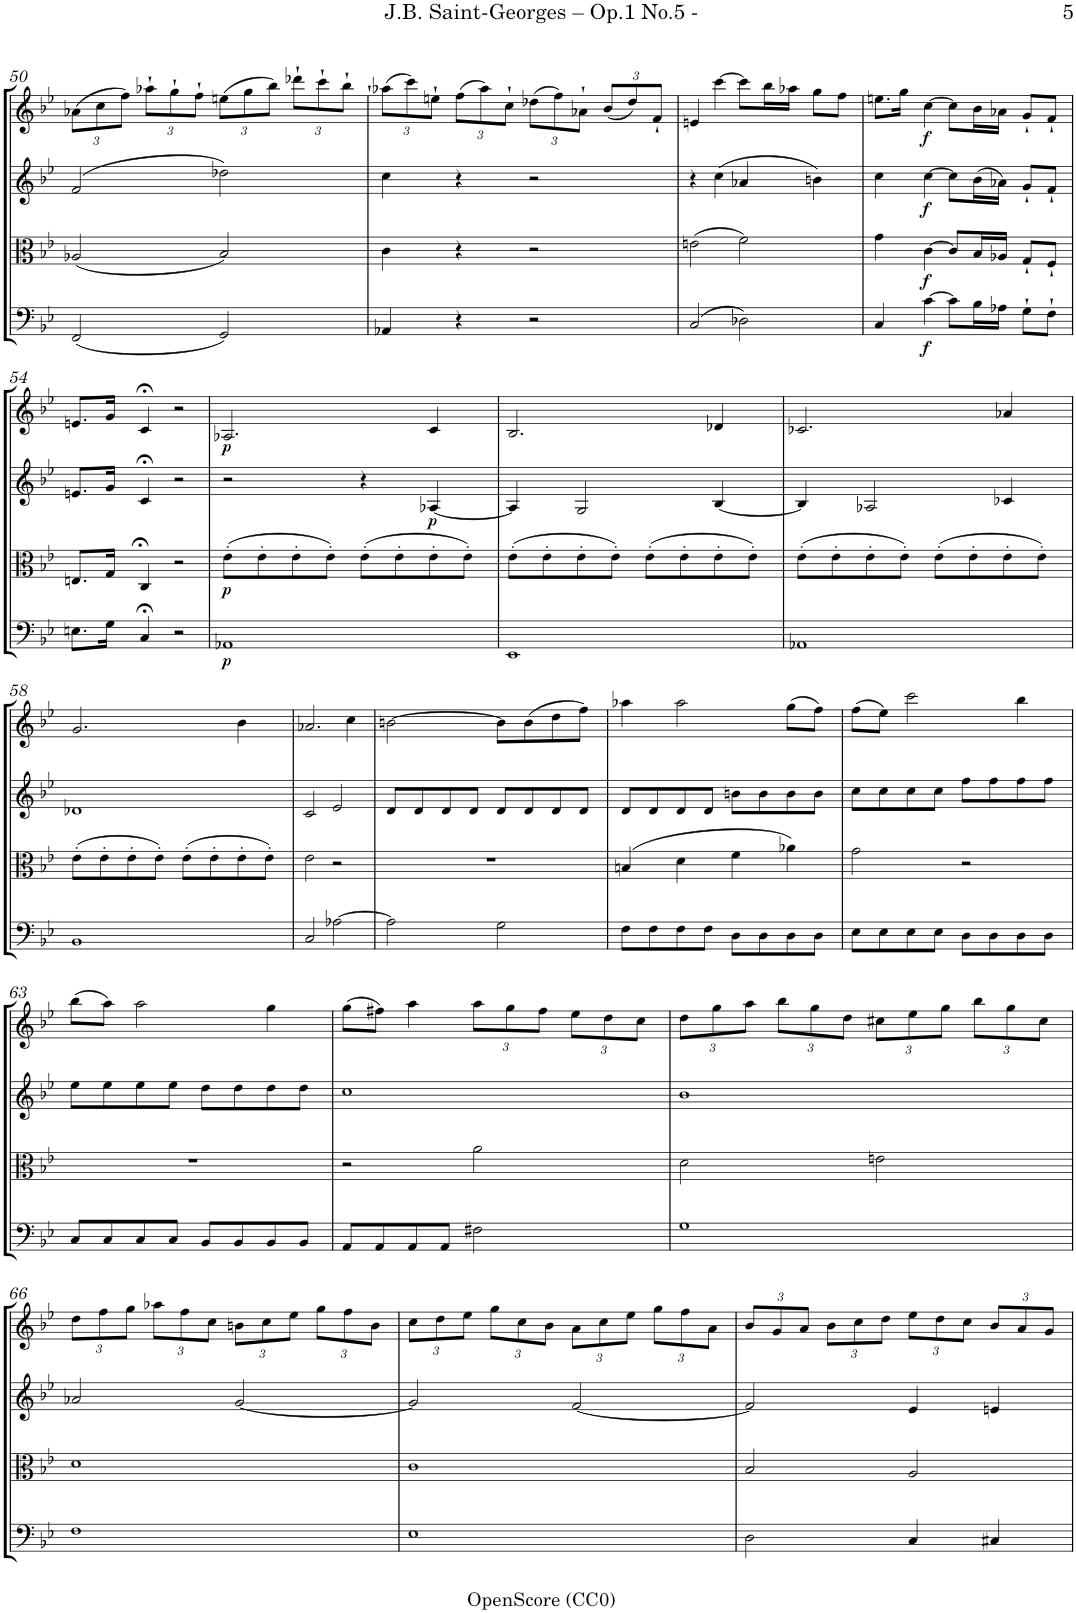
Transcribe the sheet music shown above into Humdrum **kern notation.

**kern	**dynam	**kern	**dynam	**kern	**dynam	**kern	**dynam
*part4	*part4	*part3	*part3	*part2	*part2	*part1	*part1
*staff4	*staff4	*staff3	*staff3	*staff2	*staff2	*staff1	*staff1
*I"Violoncello	*	*I"Viola	*	*I"Violin 2	*	*I"Violin 1	*
*I'Vc	*	*I'Vla	*	*I'Vln	*	*I'Vln	*
!!LO:PB:g=z
*clefF4	*	*clefC3	*	*clefG2	*	*clefG2	*
*k[b-e-]	*	*k[b-e-]	*	*k[b-e-]	*	*k[b-e-]	*
*M4/4	*	*M4/4	*	*M4/4	*	*M4/4	*
*met(c)	*	*met(c)	*	*met(c)	*	*met(c)	*
*	*	*	*	*	*	*Xbrackettup	*
=50	=50	=50	=50	=50	=50	=50	=50
(2FF/	.	(2A-X/	.	(2f/	.	(12a-X\L	.
.	.	.	.	.	.	12cc\	.
.	.	.	.	.	.	12ff\J)	.
.	.	.	.	.	.	12aa-X`\L	.
.	.	.	.	.	.	12gg`\	.
.	.	.	.	.	.	12ff`\J	.
2GG/)	.	2B-/)	.	2dd-X\)	.	(12een\L	.
.	.	.	.	.	.	12gg\	.
.	.	.	.	.	.	12bb-\J)	.
.	.	.	.	.	.	12ddd-X`\L	.
.	.	.	.	.	.	12ccc`\	.
.	.	.	.	.	.	12bb-`\J	.
=51	=51	=51	=51	=51	=51	=51	=51
4AA-X/	.	4c\	.	4cc\	.	(12aa-X\L	.
.	.	.	.	.	.	12ccc\)	.
.	.	.	.	.	.	12een`\J	.
4r	.	4r	.	4r	.	(12ff\L	.
.	.	.	.	.	.	12aa-\)	.
.	.	.	.	.	.	12cc`\J	.
2r	.	2r	.	2r	.	(12dd-X\L	.
.	.	.	.	.	.	12ff\)	.
.	.	.	.	.	.	12a-X`\J	.
.	.	.	.	.	.	(12b-/L	.
.	.	.	.	.	.	12dd-/)	.
.	.	.	.	.	.	12f`/J	.
=52	=52	=52	=52	=52	=52	=52	=52
(2C/	.	(2en\	.	4r	.	4en/	.
.	.	.	.	(>4cc\	.	[>4ccc\	.
2D-X\)	.	2f\)	.	4a-X/	.	8ccc\L]	.
.	.	.	.	.	.	16bb-\L	.
.	.	.	.	.	.	16aa-X\JJ	.
.	.	.	.	4bn\)	.	8gg\L	.
.	.	.	.	.	.	8ff\J	.
=53	=53	=53	=53	=53	=53	=53	=53
4C/	.	4g\	.	4cc\	.	8.een\L	.
.	.	.	.	.	.	16gg\Jk	.
!	!LO:DY:b	!	!LO:DY:b	!	!LO:DY:b	!	!LO:DY:b
[>4c\	f	[>4c\	f	[>4cc\	f	[>4cc\	f
8c\L]	.	8c/L]	.	8cc\L]	.	8cc\L]	.
16B-\L	.	16B-/L	.	(>16b-\L	.	16b-\L	.
16A-X\JJ	.	16A-X/JJ	.	16a-X\JJ)	.	16a-X\JJ	.
8G`\L	.	8G`/L	.	8g`/L	.	8g`/L	.
8F`\J	.	8F`/J	.	8f`/J	.	8f`/J	.
!!LO:LB:g=z
=54	=54	=54	=54	=54	=54	=54	=54
8.En\L	.	8.En/L	.	8.en/L	.	8.en/L	.
16G\Jk	.	16G/Jk	.	16g/Jk	.	16g/Jk	.
4C;</	.	4C/	.	4c;</	.	4c;</	.
2r	.	2r	.	2r	.	2r	.
=55	=55	=55	=55	=55	=55	=55	=55
!	!LO:DY:b	!	!LO:DY:b	!	!	!	!LO:DY:b
1AA-X	p	(8e-'\L	p	2r	.	2.A-X/	p
.	.	8e-'\	.	.	.	.	.
.	.	8e-'\	.	.	.	.	.
.	.	8e-'\J)	.	.	.	.	.
.	.	(8e-'\L	.	4r	.	.	.
.	.	8e-'\	.	.	.	.	.
!	!	!	!	!	!LO:DY:b	!	!
.	.	8e-'\	.	[<4A-X/	p	4c/	.
.	.	8e-'\J)	.	.	.	.	.
=56	=56	=56	=56	=56	=56	=56	=56
1EE-	.	(8e-'\L	.	4A-/]	.	2.B-/	.
.	.	8e-'\	.	.	.	.	.
.	.	8e-'\	.	2G/	.	.	.
.	.	8e-'\J)	.	.	.	.	.
.	.	(8e-'\L	.	.	.	.	.
.	.	8e-'\	.	.	.	.	.
.	.	8e-'\	.	[<4B-/	.	4d-X/	.
.	.	8e-'\J)	.	.	.	.	.
=57	=57	=57	=57	=57	=57	=57	=57
1AA-X	.	(8e-'\L	.	4B-/]	.	2.c-X/	.
.	.	8e-'\	.	.	.	.	.
.	.	8e-'\	.	2A-X/	.	.	.
.	.	8e-'\J)	.	.	.	.	.
.	.	(8e-'\L	.	.	.	.	.
.	.	8e-'\	.	.	.	.	.
.	.	8e-'\	.	4c-X/	.	4a-X/	.
.	.	8e-'\J)	.	.	.	.	.
!!LO:LB:g=z
=58	=58	=58	=58	=58	=58	=58	=58
1BB-	.	(8e-'\L	.	1d-X	.	2.g/	.
.	.	8e-'\	.	.	.	.	.
.	.	8e-'\	.	.	.	.	.
.	.	8e-'\J)	.	.	.	.	.
.	.	(8e-'\L	.	.	.	.	.
.	.	8e-'\	.	.	.	.	.
.	.	8e-'\	.	.	.	4b-\	.
.	.	8e-'\J)	.	.	.	.	.
=59	=59	=59	=59	=59	=59	=59	=59
2C/	.	2e-\	.	2c/	.	2.a-X/	.
[>2A-X\	.	2r	.	2e-/	.	.	.
.	.	.	.	.	.	4cc\	.
=60	=60	=60	=60	=60	=60	=60	=60
2A-\]	.	1r	.	8d/L	.	[>2bn\	.
.	.	.	.	8d/	.	.	.
.	.	.	.	8d/	.	.	.
.	.	.	.	8d/J	.	.	.
2G\	.	.	.	8d/L	.	8b\L]	.
.	.	.	.	8d/	.	(8b\	.
.	.	.	.	8d/	.	8dd\	.
.	.	.	.	8d/J	.	8ff\J)	.
=61	=61	=61	=61	=61	=61	=61	=61
8F\L	.	(4Bn/	.	8d/L	.	4aa-X\	.
8F\	.	.	.	8d/	.	.	.
8F\	.	4d\	.	8d/	.	2aa-\	.
8F\J	.	.	.	8d/J	.	.	.
8D\L	.	4f\	.	8bn\L	.	.	.
8D\	.	.	.	8b\	.	.	.
8D\	.	4a-X\)	.	8b\	.	(8gg\L	.
8D\J	.	.	.	8b\J	.	8ff\J)	.
=62	=62	=62	=62	=62	=62	=62	=62
8E-\L	.	2g\	.	8cc\L	.	(8ff\L	.
8E-\	.	.	.	8cc\	.	8ee-\J)	.
8E-\	.	.	.	8cc\	.	2ccc\	.
8E-\J	.	.	.	8cc\J	.	.	.
8D\L	.	2r	.	8ff\L	.	.	.
8D\	.	.	.	8ff\	.	.	.
8D\	.	.	.	8ff\	.	4bb-\	.
8D\J	.	.	.	8ff\J	.	.	.
!!LO:LB:g=z
=63	=63	=63	=63	=63	=63	=63	=63
8C/L	.	1r	.	8ee-\L	.	(8bb-\L	.
8C/	.	.	.	8ee-\	.	8aa\J)	.
8C/	.	.	.	8ee-\	.	2aa\	.
8C/J	.	.	.	8ee-\J	.	.	.
8BB-/L	.	.	.	8dd\L	.	.	.
8BB-/	.	.	.	8dd\	.	.	.
8BB-/	.	.	.	8dd\	.	4gg\	.
8BB-/J	.	.	.	8dd\J	.	.	.
=64	=64	=64	=64	=64	=64	=64	=64
8AA/L	.	2r	.	1cc	.	(8gg\L	.
8AA/	.	.	.	.	.	8ff#X\J)	.
8AA/	.	.	.	.	.	4aa\	.
8AA/J	.	.	.	.	.	.	.
2F#X\	.	2a\	.	.	.	12aa\L	.
.	.	.	.	.	.	12gg\	.
.	.	.	.	.	.	12ff#\J	.
.	.	.	.	.	.	12ee-\L	.
.	.	.	.	.	.	12dd\	.
.	.	.	.	.	.	12cc\J	.
=65	=65	=65	=65	=65	=65	=65	=65
1G	.	2d\	.	1b-	.	12dd\L	.
.	.	.	.	.	.	12gg\	.
.	.	.	.	.	.	12aa\J	.
.	.	.	.	.	.	12bb-\L	.
.	.	.	.	.	.	12gg\	.
.	.	.	.	.	.	12dd\J	.
.	.	2en\	.	.	.	12cc#X\L	.
.	.	.	.	.	.	12ee-\	.
.	.	.	.	.	.	12gg\J	.
.	.	.	.	.	.	12bb-\L	.
.	.	.	.	.	.	12gg\	.
.	.	.	.	.	.	12cc#\J	.
!!LO:LB:g=z
=66	=66	=66	=66	=66	=66	=66	=66
1F	.	1d	.	2a-X/	.	12dd\L	.
.	.	.	.	.	.	12ff\	.
.	.	.	.	.	.	12gg\J	.
.	.	.	.	.	.	12aa-X\L	.
.	.	.	.	.	.	12ff\	.
.	.	.	.	.	.	12cc\J	.
.	.	.	.	[<2g/	.	12bn\L	.
.	.	.	.	.	.	12cc\	.
.	.	.	.	.	.	12ee-\J	.
.	.	.	.	.	.	12gg\L	.
.	.	.	.	.	.	12ff\	.
.	.	.	.	.	.	12b\J	.
=67	=67	=67	=67	=67	=67	=67	=67
1E-	.	1c	.	2g/]	.	12cc\L	.
.	.	.	.	.	.	12dd\	.
.	.	.	.	.	.	12ee-\J	.
.	.	.	.	.	.	12gg\L	.
.	.	.	.	.	.	12cc\	.
.	.	.	.	.	.	12b-\J	.
.	.	.	.	[<2f/	.	12a\L	.
.	.	.	.	.	.	12cc\	.
.	.	.	.	.	.	12ee-\J	.
.	.	.	.	.	.	12gg\L	.
.	.	.	.	.	.	12ff\	.
.	.	.	.	.	.	12a\J	.
=68	=68	=68	=68	=68	=68	=68	=68
2D\	.	2B-/	.	2f/]	.	12b-/L	.
.	.	.	.	.	.	12g/	.
.	.	.	.	.	.	12a/J	.
.	.	.	.	.	.	12b-\L	.
.	.	.	.	.	.	12cc\	.
.	.	.	.	.	.	12dd\J	.
4C/	.	2A/	.	4e-/	.	12ee-\L	.
.	.	.	.	.	.	12dd\	.
.	.	.	.	.	.	12cc\J	.
4C#X/	.	.	.	4en/	.	12b-/L	.
.	.	.	.	.	.	12a/	.
.	.	.	.	.	.	12g/J	.
=	=	=	=	=	=	=	=
*-	*-	*-	*-	*-	*-	*-	*-
